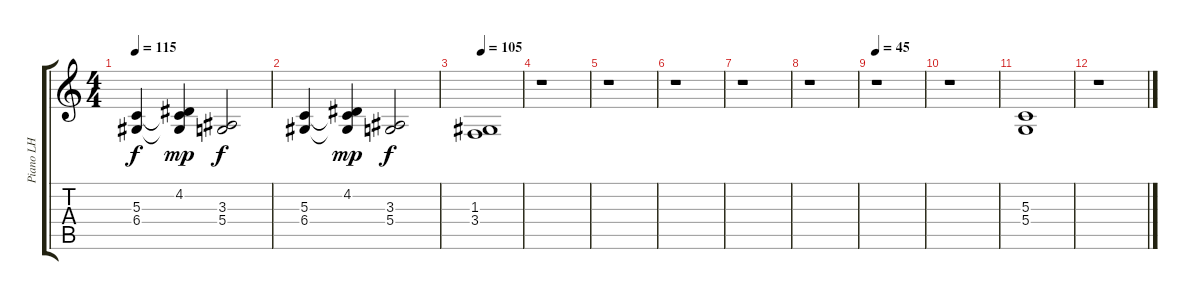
\track ("Piano LH" "Piano LH") {instrument acousticgrandpiano}
\staff {score tabs}
\tuning (E4 B3 G3 D3 A2 E2) {hide}
\ts (4 4)
\tempo 115
\clef g2
\ks c
(5.3 6.4).4{dy f} (4.2 5.3{t} 6.4{t}).4{dy mp} (3.3 5.4).2{dy f} |
(5.3 6.4).4 (4.2 5.3{t} 6.4{t}).4{dy mp} (3.3 5.4).2{dy f} |
\tempo 105
(1.3 3.4).1 |
r.1 |
r.1 |
r.1 |
r.1 |
r.1 |
\tempo 45
r.1 |
r.1 |
(5.3 5.4).1 |
r.1
